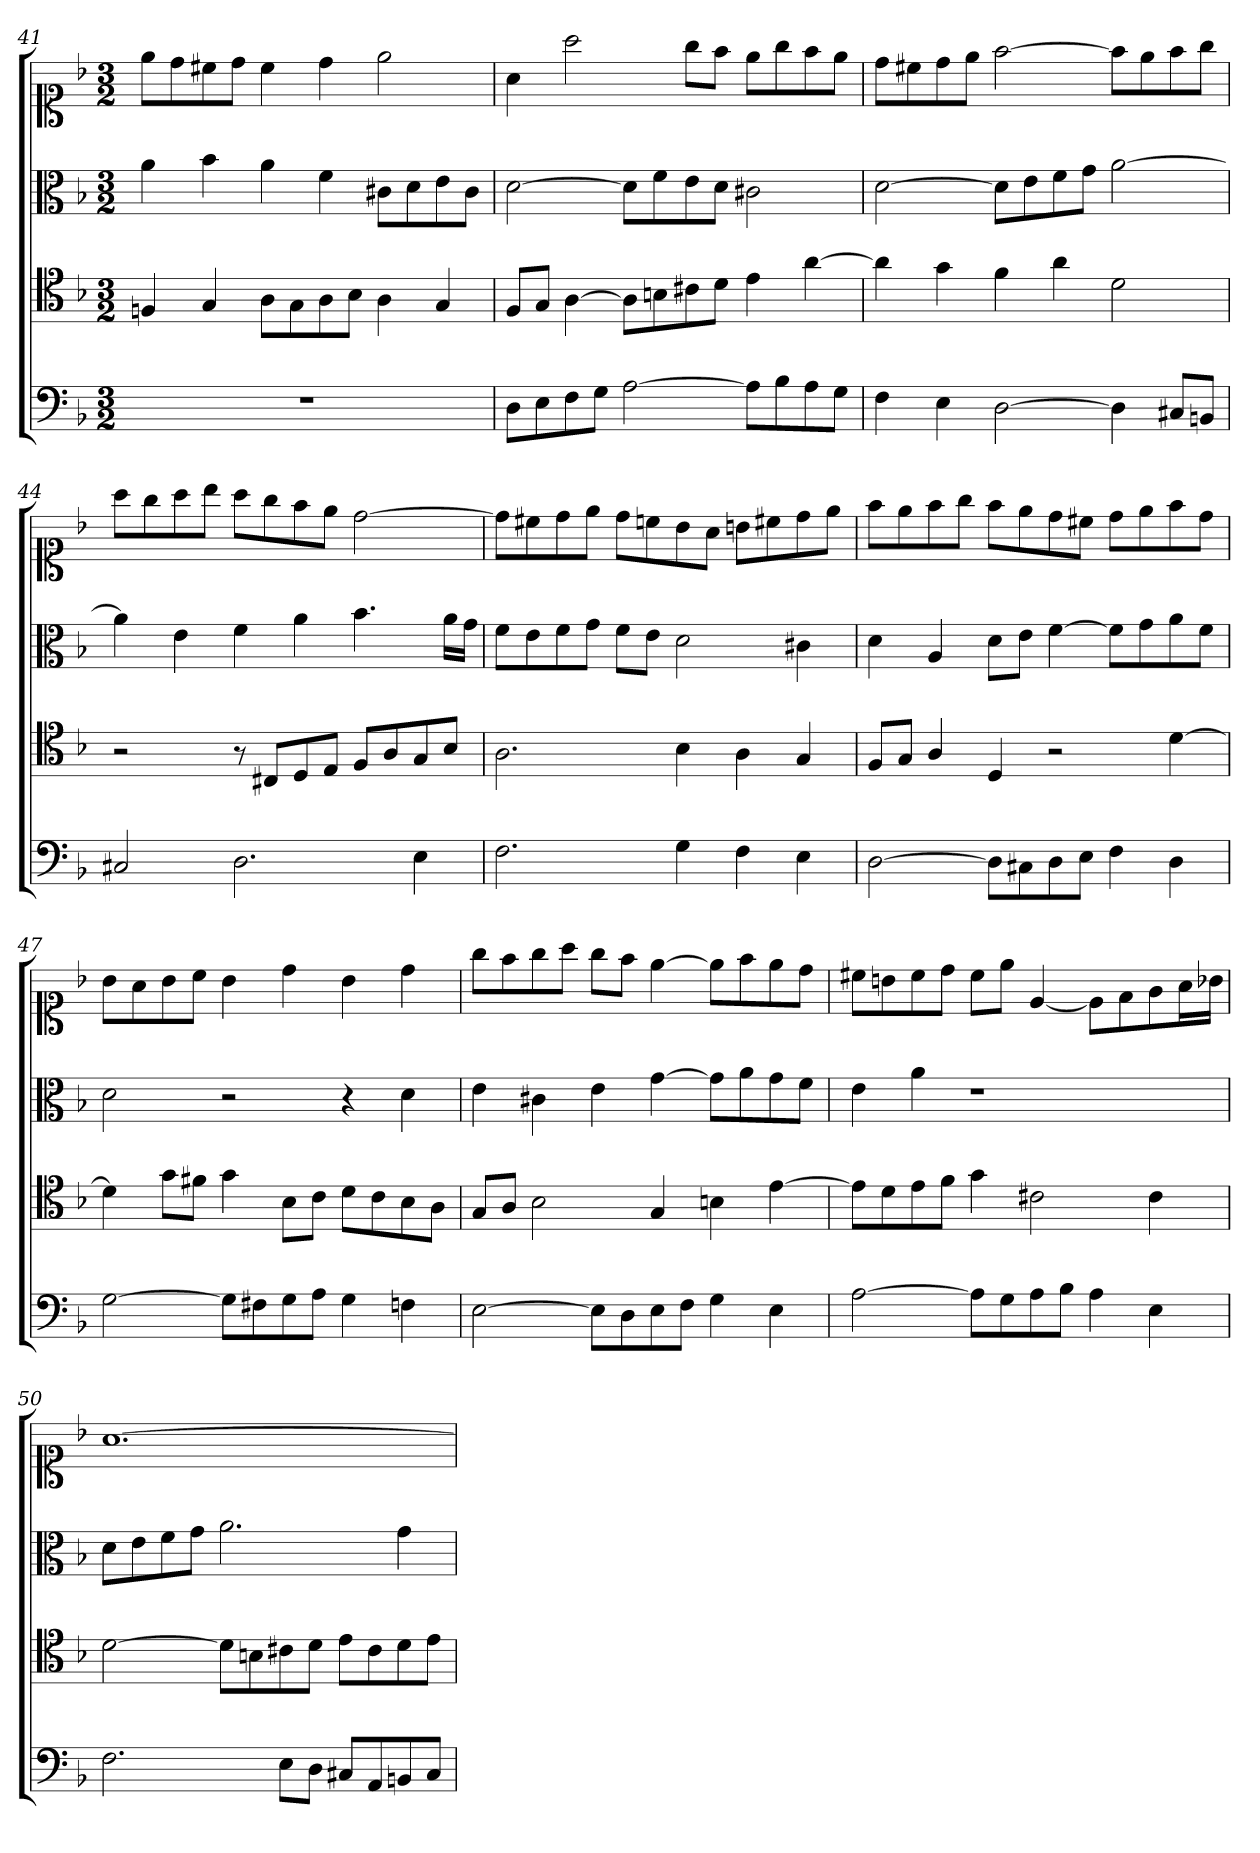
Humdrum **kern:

**kern	**kern	**kern	**kern
*part1	*part1	*part1	*part1
*staff4	*staff3	*staff2	*staff1
*clefF4	*clefC4	*clefC3	*clefC1
*k[b-]	*k[b-]	*k[b-]	*k[b-]
*d:	*d:	*d:	*d:
*M3/2	*M3/2	*M3/2	*M3/2
=41	=41	=41	=41
1.r	4Fn	4a	8eeL
.	.	.	8dd
.	4G	4b-	8cc#X
.	.	.	8ddJ
.	8AL	4a	4cc#
.	8G	.	.
.	8A	4f	4dd
.	8B-J	.	.
.	4A	8c#XL	2ee
.	.	8d	.
.	4G	8e	.
.	.	8c#J	.
=42	=42	=42	=42
8DL	8FL	[2d	4a
8E	8GJ	.	.
8F	[4A	.	2aa
8GJ	.	.	.
[2A	8AL]	8dL]	.
.	8Bn	8f	.
.	8c#X	8e	8ggL
.	8dJ	8dJ	8ffJ
8AL]	4e	2c#X	8eeL
8B-	.	.	8gg
8A	[4a	.	8ff
8GJ	.	.	8eeJ
=43	=43	=43	=43
4F	4a]	[2d	8ddL
.	.	.	8cc#X
4E	4g	.	8dd
.	.	.	8eeJ
[2D	4f	8dL]	[2ff
.	.	8e	.
.	4a	8f	.
.	.	8gJ	.
4D]	2d	[2a	8ffL]
.	.	.	8ee
8C#XL	.	.	8ff
8BBnJ	.	.	8ggJ
=44	=44	=44	=44
2C#X	2r	4a]	8aaL
.	.	.	8gg
.	.	4e	8aa
.	.	.	8bb-J
2.D	8r	4f	8aaL
.	8C#XL	.	8gg
.	8D	4a	8ff
.	8EJ	.	8eeJ
.	8FL	4.b-	[2dd
.	8A	.	.
4E	8G	.	.
.	8B-J	16aLL	.
.	.	16gJJ	.
=45	=45	=45	=45
2.F	2.A	8fL	8ddL]
.	.	8e	8cc#X
.	.	8f	8dd
.	.	8gJ	8eeJ
.	.	8fL	8ddL
.	.	8eJ	8ccn
4G	4B-	2d	8b-
.	.	.	8aJ
4F	4A	.	8bnL
.	.	.	8cc#X
4E	4G	4c#X	8dd
.	.	.	8eeJ
=46	=46	=46	=46
[2D	8FL	4d	8ffL
.	8GJ	.	8ee
.	4A/	4A	8ff
.	.	.	8ggJ
8DL]	4D	8dL	8ffL
8C#X	.	8eJ	8ee
8D	2r	[4f	8dd
8EJ	.	.	8cc#XJ
4F	.	8fL]	8ddL
.	.	8g	8ee
4D	[4d	8a	8ff
.	.	8fJ	8ddJ
=47	=47	=47	=47
[2G	4d]	2d	8b-L
.	.	.	8a
.	8gL	.	8b-
.	8f#XJ	.	8ccJ
8GL]	4g	2r	4b-
8F#X	.	.	.
8G	8B-L	.	4dd
8AJ	8cJ	.	.
4G	8dL	4r	4b-
.	8c	.	.
4Fn	8B-	4d	4dd
.	8AJ	.	.
=48	=48	=48	=48
[2E	8GL	4e	8ggL
.	8AJ	.	8ff
.	2B-	4c#X	8gg
.	.	.	8aaJ
8EL]	.	4e	8ggL
8D	.	.	8ffJ
8E	4G	[4g	[4ee
8FJ	.	.	.
4G	4Bn	8gL]	8eeL]
.	.	8a	8ff
4E	[4e	8g	8ee
.	.	8fJ	8ddJ
=49	=49	=49	=49
[2A	8eL]	4e	8cc#XL
.	8d	.	8bn
.	8e	4a	8cc#
.	8fJ	.	8ddJ
8AL]	4g	1r	8cc#L
8G	.	.	8eeJ
8A	2c#X	.	[4e
8B-J	.	.	.
4A	.	.	8eL]
.	.	.	8f
4E	4c#	.	8g
.	.	.	16aL
.	.	.	16b-XJJ
=50	=50	=50	=50
2.F	[2d	8dL	[1.a
.	.	8e	.
.	.	8f	.
.	.	8gJ	.
.	8dL]	2.a	.
.	8Bn	.	.
8EL	8c#X	.	.
8DJ	8dJ	.	.
8C#XL	8eL	.	.
8AA	8c#	.	.
8BBn	8d	4g	.
8C#J	8eJ	.	.
=	=	=	=
*-	*-	*-	*-
